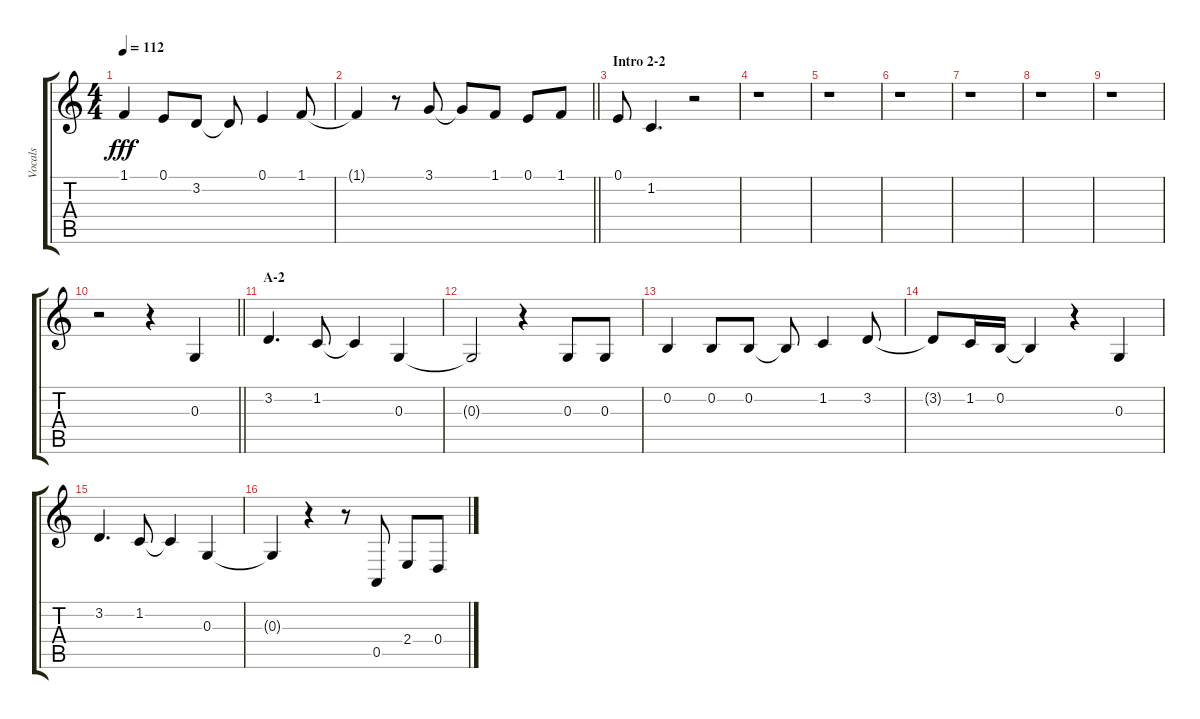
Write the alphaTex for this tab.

\track ("Vocals" "Vocals") {instrument voiceoohs}
\staff {score tabs}
\tuning (E4 B3 G3 D3 A2 E2) {hide}
\ts (4 4)
\tempo 112
\clef g2
\ks c
1.1.4{dy fff} 0.1.8 3.2.8 3.2{t}.8 0.1.4 1.1.8 |
\barLineRight lightlight
1.1{t}.4 r.8 3.1.8 3.1{t}.8 1.1.8 0.1.8 1.1.8 |
\section ("" "Intro 2-2")
0.1.8 1.2.4{d} r.2 |
r.1 |
r.1 |
r.1 |
r.1 |
r.1 |
r.1 |
\barLineRight lightlight
r.2 r.4 0.3.4 |
\section ("" "A-2")
3.2.4{d} 1.2.8 1.2{t}.4 0.3.4 |
0.3{t}.2 r.4 0.3.8 0.3.8 |
0.2.4 0.2.8 0.2.8 0.2{t}.8 1.2.4 3.2.8 |
3.2{t}.8 1.2.16 0.2.16 0.2{t}.4 r.4 0.3.4 |
3.2.4{d} 1.2.8 1.2{t}.4 0.3.4 |
0.3{t}.4 r.4 r.8 0.5.8 2.4.8 0.4.8
